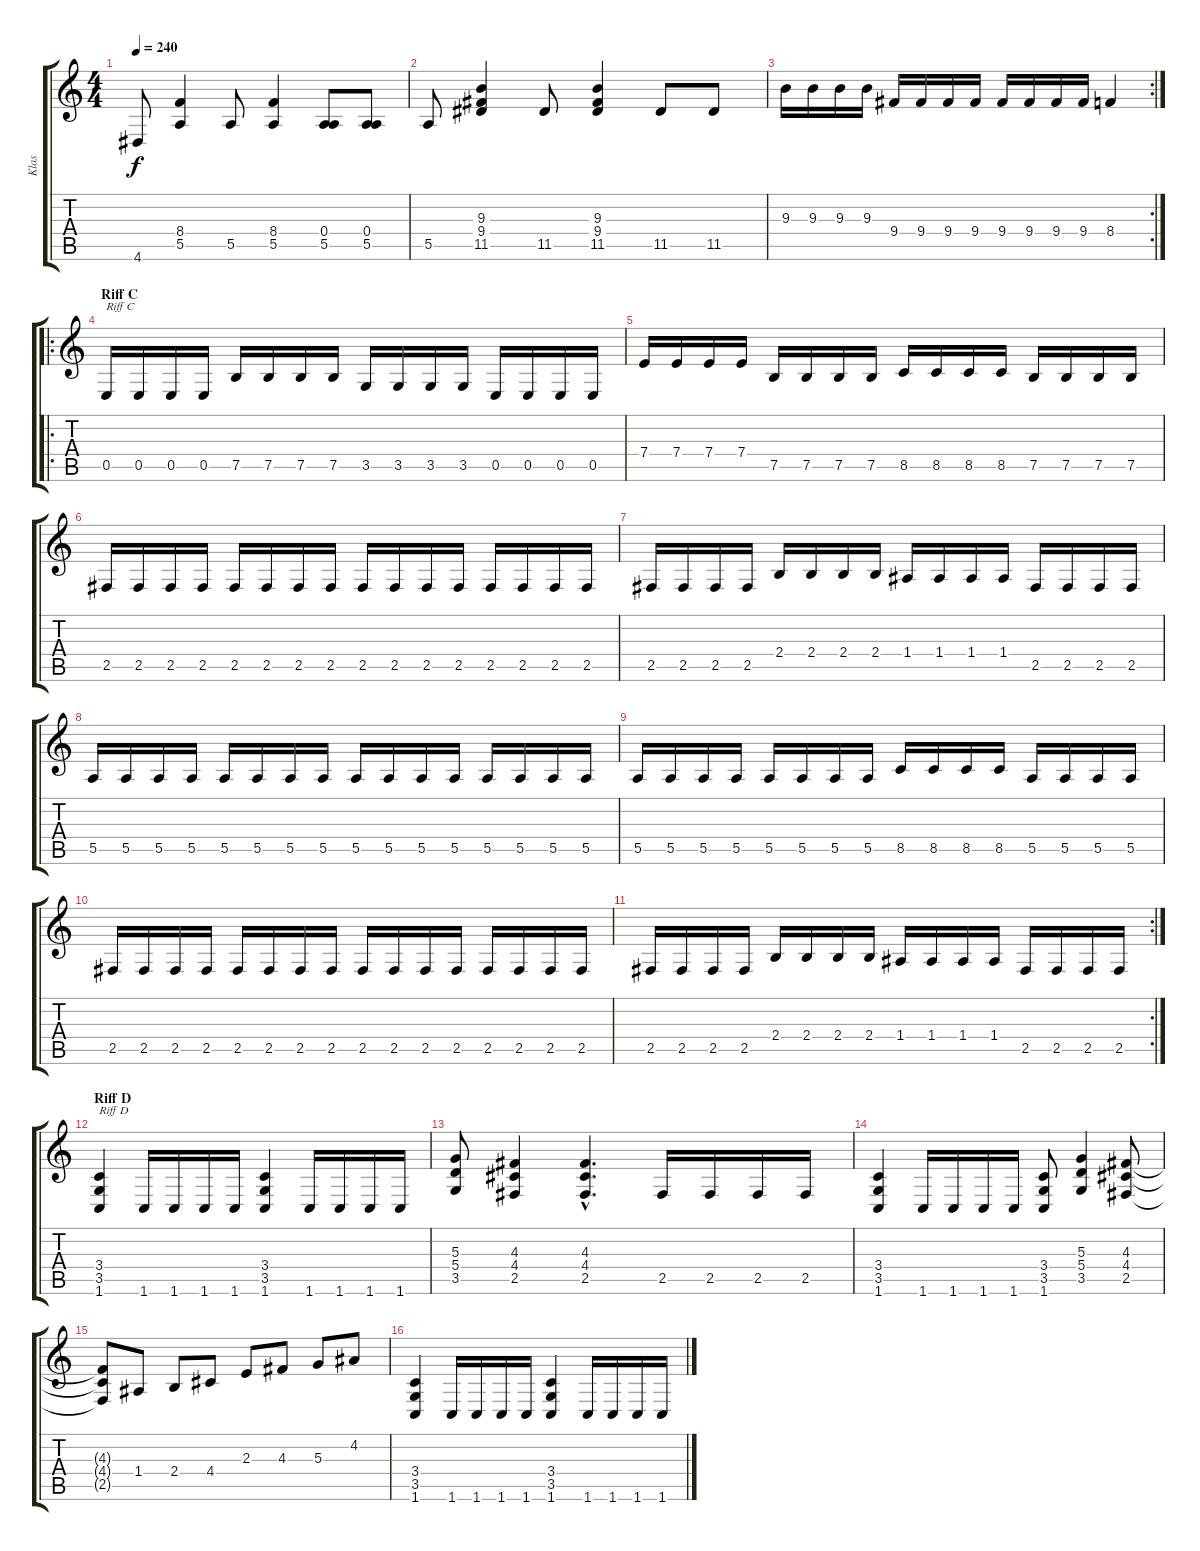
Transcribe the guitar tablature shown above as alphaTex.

\track ("Klas" "Klas") {instrument distortionguitar}
\staff {score tabs}
\tuning (B3 Gb3 D3 A2 E2 B1) {hide}
\ts (4 4)
\tempo 240
\clef g2
\ks c
4.6.8{dy f} (8.4 5.5).4 5.5.8 (8.4 5.5).4 (0.4 5.5).8 (0.4 5.5).8 |
5.5.8 (9.3 9.4 11.5).4 11.5.8 (9.3 9.4 11.5).4 11.5.8 11.5.8 |
\rc 2
9.3.16 9.3.16 9.3.16 9.3.16 9.4.16 9.4.16 9.4.16 9.4.16 9.4.16 9.4.16 9.4.16 9.4.16 8.4.4 |
\ro
\section ("" "Riff C")
0.5.16{txt "Riff C"} 0.5.16 0.5.16 0.5.16 7.5.16 7.5.16 7.5.16 7.5.16 3.5.16 3.5.16 3.5.16 3.5.16 0.5.16 0.5.16 0.5.16 0.5.16 |
7.4.16 7.4.16 7.4.16 7.4.16 7.5.16 7.5.16 7.5.16 7.5.16 8.5.16 8.5.16 8.5.16 8.5.16 7.5.16 7.5.16 7.5.16 7.5.16 |
2.5.16 2.5.16 2.5.16 2.5.16 2.5.16 2.5.16 2.5.16 2.5.16 2.5.16 2.5.16 2.5.16 2.5.16 2.5.16 2.5.16 2.5.16 2.5.16 |
2.5.16 2.5.16 2.5.16 2.5.16 2.4.16 2.4.16 2.4.16 2.4.16 1.4.16 1.4.16 1.4.16 1.4.16 2.5.16 2.5.16 2.5.16 2.5.16 |
5.5.16 5.5.16 5.5.16 5.5.16 5.5.16 5.5.16 5.5.16 5.5.16 5.5.16 5.5.16 5.5.16 5.5.16 5.5.16 5.5.16 5.5.16 5.5.16 |
5.5.16 5.5.16 5.5.16 5.5.16 5.5.16 5.5.16 5.5.16 5.5.16 8.5.16 8.5.16 8.5.16 8.5.16 5.5.16 5.5.16 5.5.16 5.5.16 |
2.5.16 2.5.16 2.5.16 2.5.16 2.5.16 2.5.16 2.5.16 2.5.16 2.5.16 2.5.16 2.5.16 2.5.16 2.5.16 2.5.16 2.5.16 2.5.16 |
\rc 2
2.5.16 2.5.16 2.5.16 2.5.16 2.4.16 2.4.16 2.4.16 2.4.16 1.4.16 1.4.16 1.4.16 1.4.16 2.5.16 2.5.16 2.5.16 2.5.16 |
\section ("" "Riff D")
(3.4 3.5 1.6).4{txt "Riff D"} 1.6.16 1.6.16 1.6.16 1.6.16 (3.4 3.5 1.6).4 1.6.16 1.6.16 1.6.16 1.6.16 |
(5.3 5.4 3.5).8 (4.3 4.4 2.5).4 (4.3{hac} 4.4{hac} 2.5{hac}).4{d} 2.5.16 2.5.16 2.5.16 2.5.16 |
(3.4 3.5 1.6).4 1.6.16 1.6.16 1.6.16 1.6.16 (3.4 3.5 1.6).8 (5.3 5.4 3.5).4 (4.3 4.4 2.5).8 |
(4.3{t} 4.4{t} 2.5{t}).8 1.4.8 2.4.8 4.4.8 2.3.8 4.3.8 5.3.8 4.2.8 |
(3.4 3.5 1.6).4 1.6.16 1.6.16 1.6.16 1.6.16 (3.4 3.5 1.6).4 1.6.16 1.6.16 1.6.16 1.6.16
